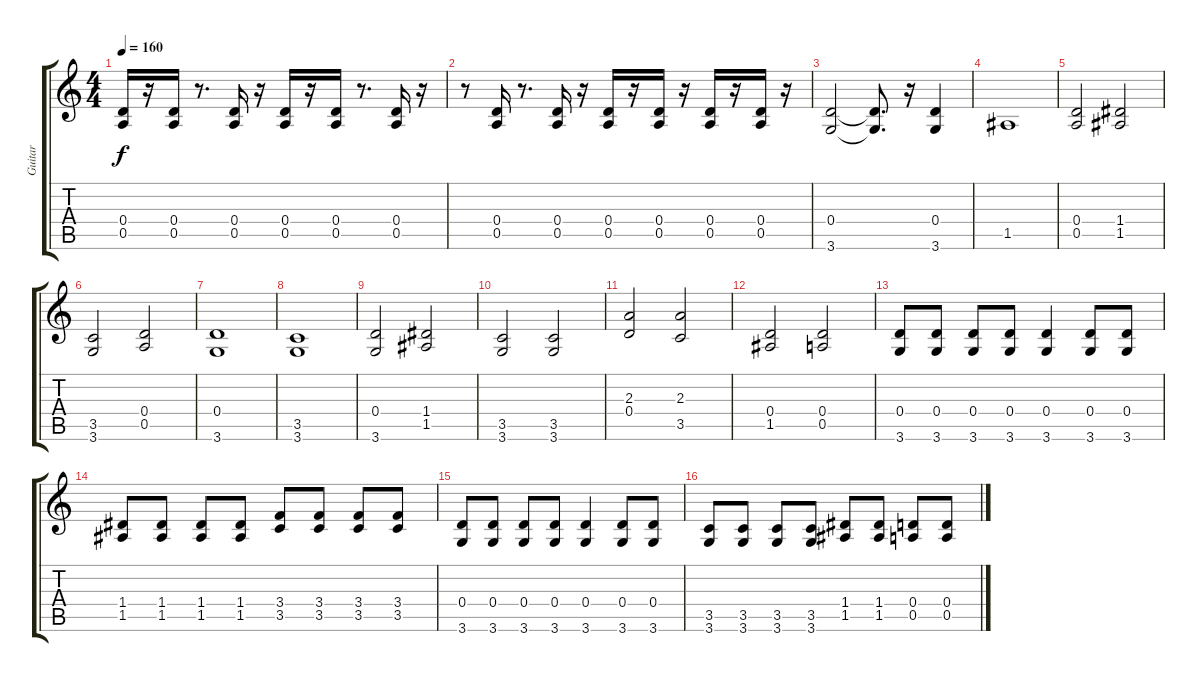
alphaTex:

\track ("Guitar" "Guitar") {instrument overdrivenguitar}
\staff {score tabs}
\tuning (E4 B3 G3 D3 A2 E2) {hide}
\ts (4 4)
\tempo 160
\clef g2
\ks c
(0.4 0.5).16{dy f} r.16 (0.4 0.5).16 r.8{d} (0.4 0.5).16 r.16 (0.4 0.5).16 r.16 (0.4 0.5).16 r.8{d} (0.4 0.5).16 r.16 |
r.8 (0.4 0.5).16 r.8{d} (0.4 0.5).16 r.16 (0.4 0.5).16 r.16 (0.4 0.5).16 r.16 (0.4 0.5).16 r.16 (0.4 0.5).16 r.16 |
(0.4 3.6).2 (0.4{t} 3.6{t}).8{d} r.16 (0.4 3.6).4 |
1.5.1 |
(0.4 0.5).2 (1.4 1.5).2 |
(3.5 3.6).2 (0.4 0.5).2 |
(0.4 3.6).1 |
(3.5 3.6).1 |
(0.4 3.6).2 (1.4 1.5).2 |
(3.5 3.6).2 (3.5 3.6).2 |
(2.3 0.4).2 (2.3 3.5).2 |
(0.4 1.5).2 (0.4 0.5).2 |
(0.4 3.6).8 (0.4 3.6).8 (0.4 3.6).8 (0.4 3.6).8 (0.4 3.6).4 (0.4 3.6).8 (0.4 3.6).8 |
(1.4 1.5).8 (1.4 1.5).8 (1.4 1.5).8 (1.4 1.5).8 (3.4 3.5).8 (3.4 3.5).8 (3.4 3.5).8 (3.4 3.5).8 |
(0.4 3.6).8 (0.4 3.6).8 (0.4 3.6).8 (0.4 3.6).8 (0.4 3.6).4 (0.4 3.6).8 (0.4 3.6).8 |
(3.5 3.6).8 (3.5 3.6).8 (3.5 3.6).8 (3.5 3.6).8 (1.4 1.5).8 (1.4 1.5).8 (0.4 0.5).8 (0.4 0.5).8
